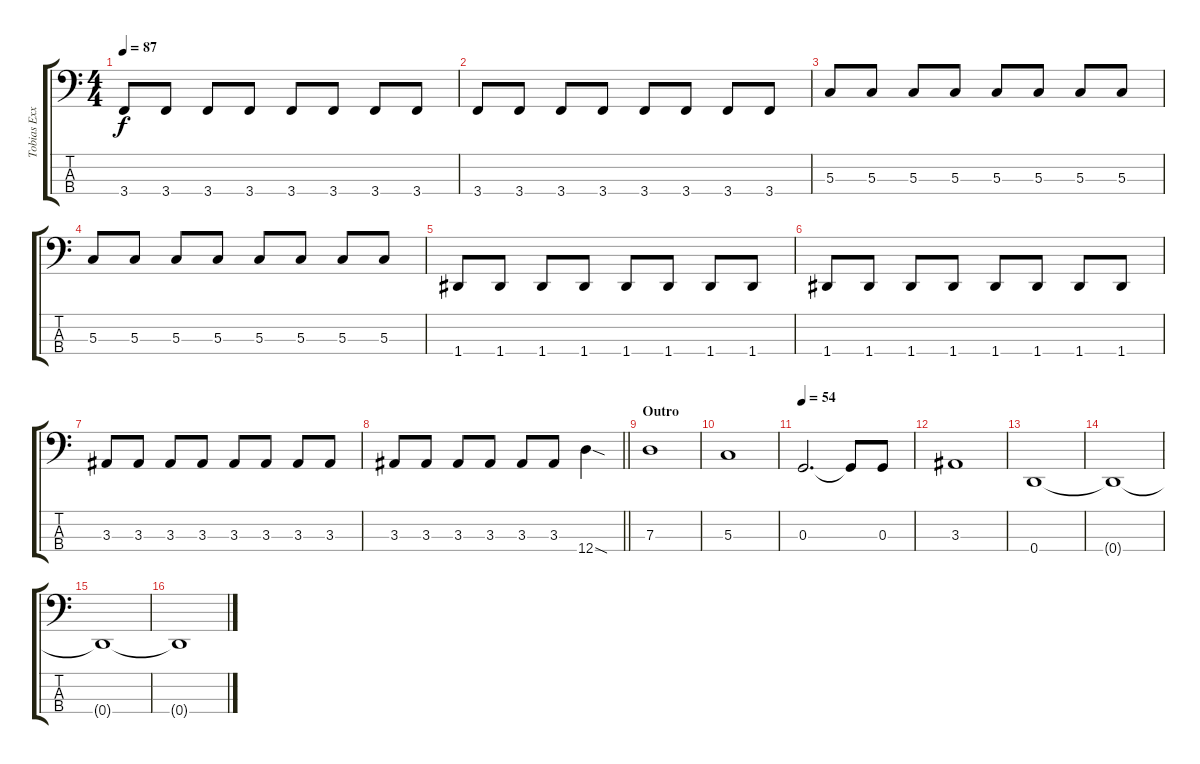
\track ("Tobias Exxel - Bass" "Tobias Exx") {instrument electricbassfinger}
\staff {score tabs}
\tuning (F2 C2 G1 D1) {hide}
\ts (4 4)
\tempo 87
\clef f4
\ks c
3.4.8{dy f} 3.4.8 3.4.8 3.4.8 3.4.8 3.4.8 3.4.8 3.4.8 |
3.4.8 3.4.8 3.4.8 3.4.8 3.4.8 3.4.8 3.4.8 3.4.8 |
5.3.8 5.3.8 5.3.8 5.3.8 5.3.8 5.3.8 5.3.8 5.3.8 |
5.3.8 5.3.8 5.3.8 5.3.8 5.3.8 5.3.8 5.3.8 5.3.8 |
1.4.8 1.4.8 1.4.8 1.4.8 1.4.8 1.4.8 1.4.8 1.4.8 |
1.4.8 1.4.8 1.4.8 1.4.8 1.4.8 1.4.8 1.4.8 1.4.8 |
3.3.8 3.3.8 3.3.8 3.3.8 3.3.8 3.3.8 3.3.8 3.3.8 |
\barLineRight lightlight
3.3.8 3.3.8 3.3.8 3.3.8 3.3.8 3.3.8 12.4{sod}.4 |
\section ("" "Outro")
7.3.1 |
5.3.1 |
\tempo 54
0.3.2{d} 0.3{t}.8 0.3.8 |
3.3.1 |
0.4.1 |
0.4{t}.1 |
0.4{t}.1 |
0.4{t}.1
